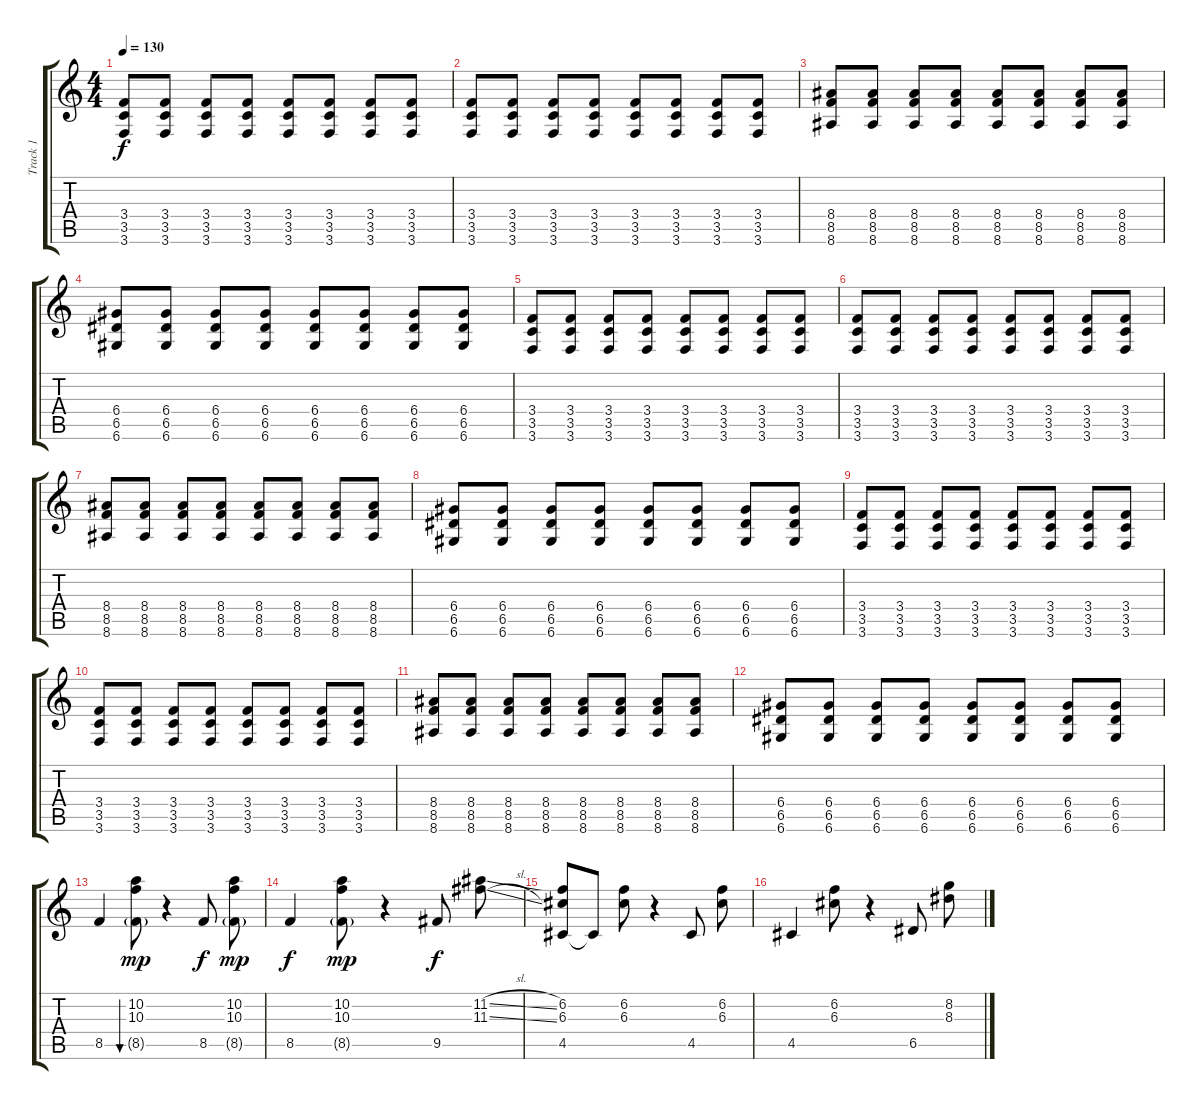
\track ("Track 1" "Track 1") {instrument distortionguitar}
\staff {score tabs}
\tuning (E4 B3 G3 D3 A2 D2) {hide}
\ts (4 4)
\tempo 130
\clef g2
\ks c
(3.4 3.5 3.6).8{dy f} (3.4 3.5 3.6).8 (3.4 3.5 3.6).8 (3.4 3.5 3.6).8 (3.4 3.5 3.6).8 (3.4 3.5 3.6).8 (3.4 3.5 3.6).8 (3.4 3.5 3.6).8 |
(3.4 3.5 3.6).8 (3.4 3.5 3.6).8 (3.4 3.5 3.6).8 (3.4 3.5 3.6).8 (3.4 3.5 3.6).8 (3.4 3.5 3.6).8 (3.4 3.5 3.6).8 (3.4 3.5 3.6).8 |
(8.4 8.5 8.6).8 (8.4 8.5 8.6).8 (8.4 8.5 8.6).8 (8.4 8.5 8.6).8 (8.4 8.5 8.6).8 (8.4 8.5 8.6).8 (8.4 8.5 8.6).8 (8.4 8.5 8.6).8 |
(6.4 6.5 6.6).8 (6.4 6.5 6.6).8 (6.4 6.5 6.6).8 (6.4 6.5 6.6).8 (6.4 6.5 6.6).8 (6.4 6.5 6.6).8 (6.4 6.5 6.6).8 (6.4 6.5 6.6).8 |
(3.4 3.5 3.6).8 (3.4 3.5 3.6).8 (3.4 3.5 3.6).8 (3.4 3.5 3.6).8 (3.4 3.5 3.6).8 (3.4 3.5 3.6).8 (3.4 3.5 3.6).8 (3.4 3.5 3.6).8 |
(3.4 3.5 3.6).8 (3.4 3.5 3.6).8 (3.4 3.5 3.6).8 (3.4 3.5 3.6).8 (3.4 3.5 3.6).8 (3.4 3.5 3.6).8 (3.4 3.5 3.6).8 (3.4 3.5 3.6).8 |
(8.4 8.5 8.6).8 (8.4 8.5 8.6).8 (8.4 8.5 8.6).8 (8.4 8.5 8.6).8 (8.4 8.5 8.6).8 (8.4 8.5 8.6).8 (8.4 8.5 8.6).8 (8.4 8.5 8.6).8 |
(6.4 6.5 6.6).8 (6.4 6.5 6.6).8 (6.4 6.5 6.6).8 (6.4 6.5 6.6).8 (6.4 6.5 6.6).8 (6.4 6.5 6.6).8 (6.4 6.5 6.6).8 (6.4 6.5 6.6).8 |
(3.4 3.5 3.6).8 (3.4 3.5 3.6).8 (3.4 3.5 3.6).8 (3.4 3.5 3.6).8 (3.4 3.5 3.6).8 (3.4 3.5 3.6).8 (3.4 3.5 3.6).8 (3.4 3.5 3.6).8 |
(3.4 3.5 3.6).8 (3.4 3.5 3.6).8 (3.4 3.5 3.6).8 (3.4 3.5 3.6).8 (3.4 3.5 3.6).8 (3.4 3.5 3.6).8 (3.4 3.5 3.6).8 (3.4 3.5 3.6).8 |
(8.4 8.5 8.6).8 (8.4 8.5 8.6).8 (8.4 8.5 8.6).8 (8.4 8.5 8.6).8 (8.4 8.5 8.6).8 (8.4 8.5 8.6).8 (8.4 8.5 8.6).8 (8.4 8.5 8.6).8 |
(6.4 6.5 6.6).8 (6.4 6.5 6.6).8 (6.4 6.5 6.6).8 (6.4 6.5 6.6).8 (6.4 6.5 6.6).8 (6.4 6.5 6.6).8 (6.4 6.5 6.6).8 (6.4 6.5 6.6).8 |
8.5.4{volume 11} (10.2 10.3 8.5{g}).8{bu 240 dy mp} r.4 8.5.8{dy f} (10.2 10.3 8.5{g}).8{dy mp} |
8.5.4{dy f} (10.2 10.3 8.5{g}).8{dy mp} r.4 9.5.8{dy f} (11.2{sl} 11.3{sl}).8 |
(6.2 6.3 4.5).8 4.5{t}.8 (6.2 6.3).8 r.4 4.5.8 (6.2 6.3).8 |
4.5.4 (6.2 6.3).8 r.4 6.5.8 (8.2 8.3).8
